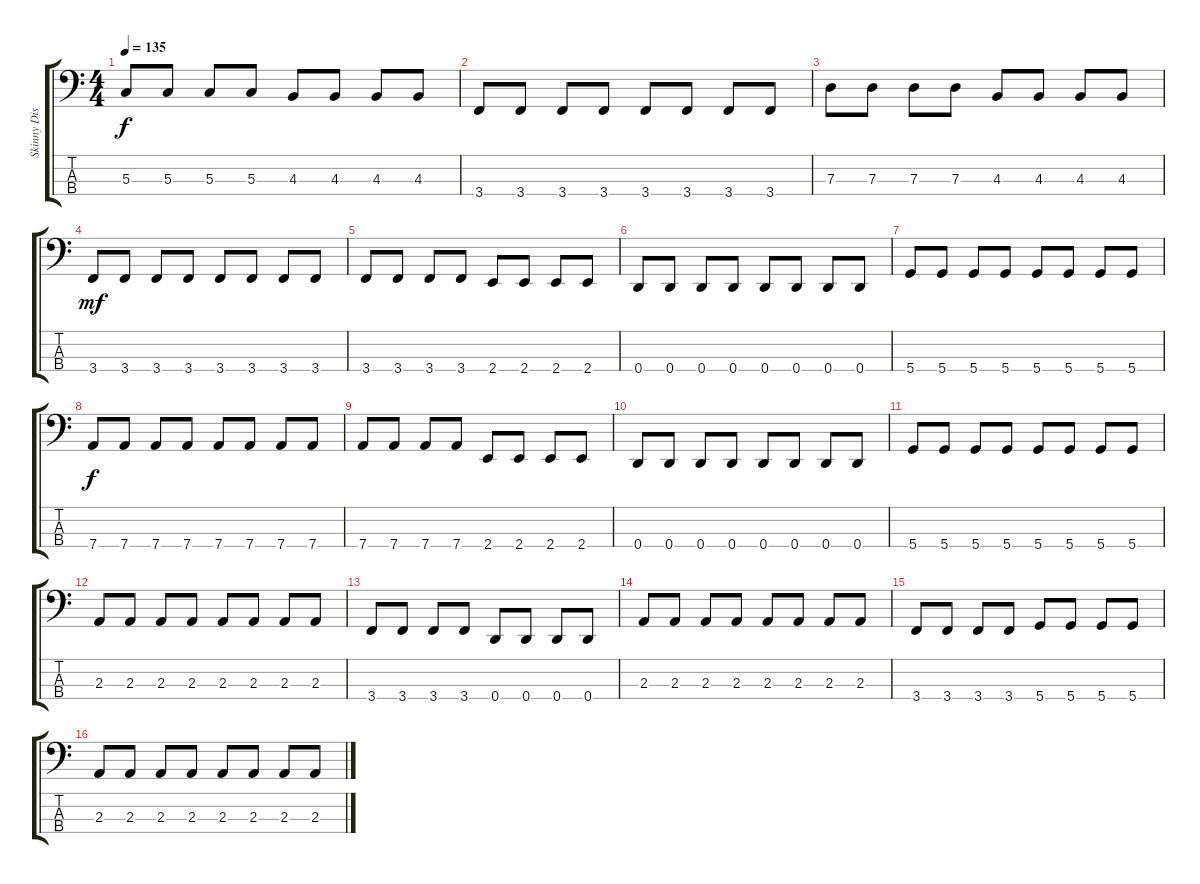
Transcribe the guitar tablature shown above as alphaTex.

\track ("Skinny Disco" "Skinny Dis") {instrument electricbassfinger}
\staff {score tabs}
\tuning (F2 C2 G1 D1) {hide}
\ts (4 4)
\tempo 135
\clef f4
\ks c
5.3.8{dy f} 5.3.8 5.3.8 5.3.8 4.3.8 4.3.8 4.3.8 4.3.8 |
3.4.8 3.4.8 3.4.8 3.4.8 3.4.8 3.4.8 3.4.8 3.4.8 |
7.3.8 7.3.8 7.3.8 7.3.8 4.3.8 4.3.8 4.3.8 4.3.8 |
3.4.8{dy mf} 3.4.8 3.4.8 3.4.8 3.4.8 3.4.8 3.4.8 3.4.8 |
3.4.8 3.4.8 3.4.8 3.4.8 2.4.8 2.4.8 2.4.8 2.4.8 |
0.4.8 0.4.8 0.4.8 0.4.8 0.4.8 0.4.8 0.4.8 0.4.8 |
5.4.8 5.4.8 5.4.8 5.4.8 5.4.8 5.4.8 5.4.8 5.4.8 |
7.4.8{dy f} 7.4.8 7.4.8 7.4.8 7.4.8 7.4.8 7.4.8 7.4.8 |
7.4.8 7.4.8 7.4.8 7.4.8 2.4.8 2.4.8 2.4.8 2.4.8 |
0.4.8 0.4.8 0.4.8 0.4.8 0.4.8 0.4.8 0.4.8 0.4.8 |
5.4.8 5.4.8 5.4.8 5.4.8 5.4.8 5.4.8 5.4.8 5.4.8 |
2.3.8 2.3.8 2.3.8 2.3.8 2.3.8 2.3.8 2.3.8 2.3.8 |
3.4.8 3.4.8 3.4.8 3.4.8 0.4.8 0.4.8 0.4.8 0.4.8 |
2.3.8 2.3.8 2.3.8 2.3.8 2.3.8 2.3.8 2.3.8 2.3.8 |
3.4.8 3.4.8 3.4.8 3.4.8 5.4.8 5.4.8 5.4.8 5.4.8 |
2.3.8 2.3.8 2.3.8 2.3.8 2.3.8 2.3.8 2.3.8 2.3.8
